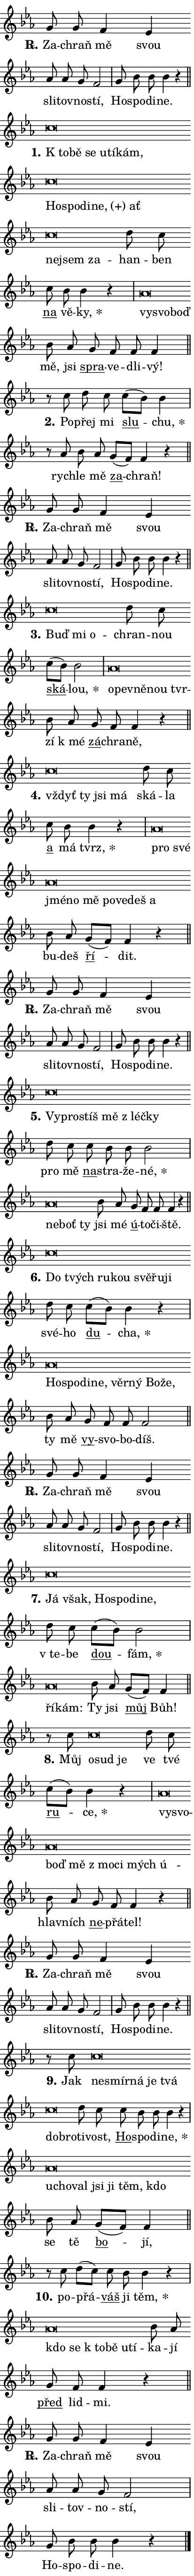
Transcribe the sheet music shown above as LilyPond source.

\version "2.24.0"
\header { tagline = "" }
\paper {
  indent = 0\cm
  top-margin = 0\cm
  right-margin = 0.13\cm % to fit lyric hyphens
  bottom-margin = 0\cm
  left-margin = 0\cm
  paper-width = 7\cm
  page-breaking = #ly:one-page-breaking
  system-system-spacing.basic-distance = #11
  score-system-spacing.basic-distance = #11
  ragged-last = ##f
}


%% Author: Thomas Morley
%% https://lists.gnu.org/archive/html/lilypond-user/2020-05/msg00002.html
#(define (line-position grob)
"Returns position of @var[grob} in current system:
   @code{'start}, if at first time-step
   @code{'end}, if at last time-step
   @code{'middle} otherwise
"
  (let* ((col (ly:item-get-column grob))
         (ln (ly:grob-object col 'left-neighbor))
         (rn (ly:grob-object col 'right-neighbor))
         (col-to-check-left (if (ly:grob? ln) ln col))
         (col-to-check-right (if (ly:grob? rn) rn col))
         (break-dir-left
           (and
             (ly:grob-property col-to-check-left 'non-musical #f)
             (ly:item-break-dir col-to-check-left)))
         (break-dir-right
           (and
             (ly:grob-property col-to-check-right 'non-musical #f)
             (ly:item-break-dir col-to-check-right))))
        (cond ((eqv? 1 break-dir-left) 'start)
              ((eqv? -1 break-dir-right) 'end)
              (else 'middle))))

#(define (tranparent-at-line-position vctor)
  (lambda (grob)
  "Relying on @code{line-position} select the relevant enry from @var{vctor}.
Used to determine transparency,"
    (case (line-position grob)
      ((end) (not (vector-ref vctor 0)))
      ((middle) (not (vector-ref vctor 1)))
      ((start) (not (vector-ref vctor 2))))))

noteHeadBreakVisibility =
#(define-music-function (break-visibility)(vector?)
"Makes @code{NoteHead}s transparent relying on @var{break-visibility}"
#{
  \override NoteHead.transparent =
    #(tranparent-at-line-position break-visibility)
#})

#(define delete-ledgers-for-transparent-note-heads
  (lambda (grob)
    "Reads whether a @code{NoteHead} is transparent.
If so this @code{NoteHead} is removed from @code{'note-heads} from
@var{grob}, which is supposed to be @code{LedgerLineSpanner}.
As a result ledgers are not printed for this @code{NoteHead}"
    (let* ((nhds-array (ly:grob-object grob 'note-heads))
           (nhds-list
             (if (ly:grob-array? nhds-array)
                 (ly:grob-array->list nhds-array)
                 '()))
           ;; Relies on the transparent-property being done before
           ;; Staff.LedgerLineSpanner.after-line-breaking is executed.
           ;; This is fragile ...
           (to-keep
             (remove
               (lambda (nhd)
                 (ly:grob-property nhd 'transparent #f))
               nhds-list)))
      ;; TODO find a better method to iterate over grob-arrays, similiar
      ;; to filter/remove etc for lists
      ;; For now rebuilt from scratch
      (set! (ly:grob-object grob 'note-heads)  '())
      (for-each
        (lambda (nhd)
          (ly:pointer-group-interface::add-grob grob 'note-heads nhd))
        to-keep))))

squashNotes = {
  \override NoteHead.X-extent = #'(-0.2 . 0.2)
  \override NoteHead.Y-extent = #'(-0.75 . 0)
  \override NoteHead.stencil =
    #(lambda (grob)
       (let ((pos (ly:grob-property grob 'staff-position)))
         (begin
           (if (< pos -7) (display "ERROR: Lower brevis then expected\n") (display ""))
           (if (<= pos -6) ly:text-interface::print ly:note-head::print))))
}
unSquashNotes = {
  \revert NoteHead.X-extent
  \revert NoteHead.Y-extent
  \revert NoteHead.stencil
}

hideNotes = \noteHeadBreakVisibility #begin-of-line-visible
unHideNotes = \noteHeadBreakVisibility #all-visible

% work-around for resetting accidentals
% https://lilypond.org/doc/v2.23/Documentation/notation/displaying-rhythms#unmetered-music
cadenzaMeasure = {
  \cadenzaOff
  \partial 1024 s1024
  \cadenzaOn
}

#(define-markup-command (accent layout props text) (markup?)
  "Underline accented syllable"
  (interpret-markup layout props
    #{\markup \override #'(offset . 4.3) \underline { #text }#}))

responsum = \markup \concat {
  "R" \hspace #-1.05 \path #0.1 #'((moveto 0 0.07) (lineto 0.9 0.8)) \hspace #0.05 "."
}

spaceSize = #0.6828661417322834 % exact space size for TeX Gyre Schola

\layout {
  \context {
    \Staff
    \remove "Time_signature_engraver"
    \override LedgerLineSpanner.after-line-breaking = #delete-ledgers-for-transparent-note-heads
  }
  \context {
    \Lyrics {
      \override LyricSpace.minimum-distance = \spaceSize
      \override LyricText.font-name = #"TeX Gyre Schola"
      \override LyricText.font-size = 1
      \override StanzaNumber.font-name = #"TeX Gyre Schola Bold"
      \override StanzaNumber.font-size = 1
    }
  }
  \context {
    \Score 
    \override NoteHead.text =
      #(lambda (grob) 
        (let ((pos (ly:grob-property grob 'staff-position)))
          #{\markup {
            \combine
              \halign #-0.55 \raise #(if (= pos -6) 0 0.5) \override #'(thickness . 2) \draw-line #'(3.2 . 0)
              \musicglyph "noteheads.sM1"
          }#}))
  }
}

% magnetic-lyrics.ily
%
%   written by
%     Jean Abou Samra <jean@abou-samra.fr>
%     Werner Lemberg <wl@gnu.org>
%
%   adapted by
%     Jiri Hon <jiri.hon@gmail.com>
%
% Version 2022-Apr-15

% https://www.mail-archive.com/lilypond-user@gnu.org/msg149350.html

#(define (Left_hyphen_pointer_engraver context)
   "Collect syllable-hyphen-syllable occurrences in lyrics and store
them in properties.  This engraver only looks to the left.  For
example, if the lyrics input is @code{foo -- bar}, it does the
following.

@itemize @bullet
@item
Set the @code{text} property of the @code{LyricHyphen} grob between
@q{foo} and @q{bar} to @code{foo}.

@item
Set the @code{left-hyphen} property of the @code{LyricText} grob with
text @q{foo} to the @code{LyricHyphen} grob between @q{foo} and
@q{bar}.
@end itemize

Use this auxiliary engraver in combination with the
@code{lyric-@/text::@/apply-@/magnetic-@/offset!} hook."
   (let ((hyphen #f)
         (text #f))
     (make-engraver
      (acknowledgers
       ((lyric-syllable-interface engraver grob source-engraver)
        (set! text grob)))
      (end-acknowledgers
       ((lyric-hyphen-interface engraver grob source-engraver)
        ;(when (not (grob::has-interface grob 'lyric-space-interface))
          (set! hyphen grob)));)
      ((stop-translation-timestep engraver)
       (when (and text hyphen)
         (ly:grob-set-object! text 'left-hyphen hyphen))
       (set! text #f)
       (set! hyphen #f)))))

#(define (lyric-text::apply-magnetic-offset! grob)
   "If the space between two syllables is less than the value in
property @code{LyricText@/.details@/.squash-threshold}, move the right
syllable to the left so that it gets concatenated with the left
syllable.

Use this function as a hook for
@code{LyricText@/.after-@/line-@/breaking} if the
@code{Left_@/hyphen_@/pointer_@/engraver} is active."
   (let ((hyphen (ly:grob-object grob 'left-hyphen #f)))
     (when hyphen
       (let ((left-text (ly:spanner-bound hyphen LEFT)))
         (when (grob::has-interface left-text 'lyric-syllable-interface)
           (let* ((common (ly:grob-common-refpoint grob left-text X))
                  (this-x-ext (ly:grob-extent grob common X))
                  (left-x-ext
                   (begin
                     ;; Trigger magnetism for left-text.
                     (ly:grob-property left-text 'after-line-breaking)
                     (ly:grob-extent left-text common X)))
                  ;; `delta` is the gap width between two syllables.
                  (delta (- (interval-start this-x-ext)
                            (interval-end left-x-ext)))
                  (details (ly:grob-property grob 'details))
                  (threshold (assoc-get 'squash-threshold details 0.2)))
             (when (< delta threshold)
               (let* (;; We have to manipulate the input text so that
                      ;; ligatures crossing syllable boundaries are not
                      ;; disabled.  For languages based on the Latin
                      ;; script this is essentially a beautification.
                      ;; However, for non-Western scripts it can be a
                      ;; necessity.
                      (lt (ly:grob-property left-text 'text))
                      (rt (ly:grob-property grob 'text))
                      (is-space (grob::has-interface hyphen 'lyric-space-interface))
                      (space (if is-space " " ""))
                      (extra-delta (if is-space spaceSize 0))
                      ;; Append new syllable.
                      (ltrt-space (if (and (string? lt) (string? rt))
                                (string-append lt space rt)
                                (make-concat-markup (list lt space rt))))
                      ;; Right-align `ltrt` to the right side.
                      (ltrt-space-markup (grob-interpret-markup
                               grob
                               (make-translate-markup
                                (cons (interval-length this-x-ext) 0)
                                (make-right-align-markup ltrt-space)))))
                 (begin
                   ;; Don't print `left-text`.
                   (ly:grob-set-property! left-text 'stencil #f)
                   ;; Set text and stencil (which holds all collected
                   ;; syllables so far) and shift it to the left.
                   (ly:grob-set-property! grob 'text ltrt-space)
                   (ly:grob-set-property! grob 'stencil ltrt-space-markup)
                   (ly:grob-translate-axis! grob (- (- delta extra-delta)) X))))))))))


#(define (lyric-hyphen::displace-bounds-first grob)
   ;; Make very sure this callback isn't triggered too early.
   (let ((left (ly:spanner-bound grob LEFT))
         (right (ly:spanner-bound grob RIGHT)))
     (ly:grob-property left 'after-line-breaking)
     (ly:grob-property right 'after-line-breaking)
     (ly:lyric-hyphen::print grob)))

squashThreshold = #0.4

\layout {
  \context {
    \Lyrics
    \consists #Left_hyphen_pointer_engraver
    \override LyricText.after-line-breaking =
      #lyric-text::apply-magnetic-offset!
    \override LyricHyphen.stencil = #lyric-hyphen::displace-bounds-first
    \override LyricText.details.squash-threshold = \squashThreshold
    \override LyricHyphen.minimum-distance = 0
    \override LyricHyphen.minimum-length = \squashThreshold
  }
}

squashText = \override LyricText.details.squash-threshold = 9999
unSquashText = \override LyricText.details.squash-threshold = \squashThreshold

leftText = \override LyricText.self-alignment-X = #LEFT
unLeftText = \revert LyricText.self-alignment-X

starOffset = #(lambda (grob) 
                (let ((x_offset (ly:self-alignment-interface::aligned-on-x-parent grob)))
                  (if (= x_offset 0) 0 (+ x_offset 1.2))))

star = #(define-music-function (syllable)(string?)
"Append star separator at the end of a syllable"
#{
  \once \override LyricText.X-offset = #starOffset
  \lyricmode { \markup {
    #syllable
    \override #'((font-name . "TeX Gyre Schola Bold")) \hspace #0.2 \lower #0.65 \larger "*"
  } }
#})

starAccent = #(define-music-function (syllable)(string?)
"Append star separator at the end of a syllable and make accent"
#{
  \once \override LyricText.X-offset = #starOffset
  \lyricmode { \markup {
    \accent #syllable
    \override #'((font-name . "TeX Gyre Schola Bold")) \hspace #0.2 \lower #0.65 \larger "*"
  } }
#})

breath = #(define-music-function (syllable)(string?)
"Append breathing indicator at the end of a syllable"
#{
  \lyricmode { \markup { #syllable "+" } }
#})

optionalBreath = #(define-music-function (syllable)(string?)
"Append optional breathing indicator at the end of a syllable"
#{
  \lyricmode { \markup { #syllable "(+)" } }
#})


\score {
    <<
        \new Voice = "melody" { \cadenzaOn \key es \major \relative { g'8 g f4 es \bar "" as8 as g f2 \cadenzaMeasure \bar "|" g8 bes bes bes4 r \cadenzaMeasure \bar "||" \break } }
        \new Lyrics \lyricsto "melody" { \lyricmode { \set stanza = \responsum
Za -- chraň mě svou sli -- tov -- no -- stí, Ho -- spo -- di -- ne. } }
    >>
    \layout {}
}

\score {
    <<
        \new Voice = "melody" { \cadenzaOn \key es \major \relative { \squashNotes c''\breve*1/16 \hideNotes \breve*1/16 \bar "" \breve*1/16 \bar "" \breve*1/16 \bar "" \breve*1/16 \bar "" \breve*1/16 \bar "" \breve*1/16 \bar "" \breve*1/16 \bar "" \breve*1/16 \bar "" \breve*1/16 \bar "" \breve*1/16 \bar "" \breve*1/16 \bar "" \breve*1/16 \breve*1/16 \bar "" \unHideNotes \unSquashNotes d8 c \bar "" c bes bes4 r \cadenzaMeasure \bar "|" \squashNotes as\breve*1/16 \hideNotes \breve*1/16 \breve*1/16 \bar "" \unHideNotes \unSquashNotes bes8 as \bar "" g f f f4 \cadenzaMeasure \bar "||" \break } }
        \new Lyrics \lyricsto "melody" { \lyricmode { \set stanza = "1."
\leftText "K to" -- \squashText bě se u -- tí -- kám, Ho -- spo -- di -- \optionalBreath ne, ať nej -- sem za -- \unLeftText \unSquashText han -- ben \markup \accent na vě -- \star ky, \leftText vy -- \squashText svo -- boď \unLeftText \unSquashText mě, jsi \markup \accent spra -- ve -- dli -- vý! } }
    >>
    \layout {}
}

\score {
    <<
        \new Voice = "melody" { \cadenzaOn \key es \major \relative { r8 c'' d8 c \bar "" c[( bes)] bes4 \cadenzaMeasure \bar "|" r8 as bes8 as \bar "" g[( f)] f4 r \cadenzaMeasure \bar "||" \break } }
        \new Lyrics \lyricsto "melody" { \lyricmode { \set stanza = "2."
Po -- přej mi \markup \accent slu -- \star chu, rych -- le mě \markup \accent za -- chraň! } }
    >>
    \layout {}
}

\score {
    <<
        \new Voice = "melody" { \cadenzaOn \key es \major \relative { g'8 g f4 es \bar "" as8 as g f2 \cadenzaMeasure \bar "|" g8 bes bes bes4 r \cadenzaMeasure \bar "||" \break } }
        \new Lyrics \lyricsto "melody" { \lyricmode { \set stanza = \responsum
Za -- chraň mě svou sli -- tov -- no -- stí, Ho -- spo -- di -- ne. } }
    >>
    \layout {}
}

\score {
    <<
        \new Voice = "melody" { \cadenzaOn \key es \major \relative { \squashNotes c''\breve*1/16 \hideNotes \breve*1/16 \breve*1/16 \bar "" \unHideNotes \unSquashNotes d8 c \bar "" c[( bes)] bes2 \cadenzaMeasure \bar "|" \squashNotes as\breve*1/16 \hideNotes \breve*1/16 \bar "" \breve*1/16 \bar "" \breve*1/16 \breve*1/16 \bar "" \unHideNotes \unSquashNotes bes8 as \bar "" g f f4 r \cadenzaMeasure \bar "||" \break } }
        \new Lyrics \lyricsto "melody" { \lyricmode { \set stanza = "3."
\leftText Buď \squashText mi o -- \unLeftText \unSquashText chran -- nou \markup \accent ská -- \star lou, \leftText o -- \squashText pev -- ně -- nou tvr -- \unLeftText \unSquashText zí "k mé" \markup \accent zá -- chra -- ně, } }
    >>
    \layout {}
}

\score {
    <<
        \new Voice = "melody" { \cadenzaOn \key es \major \relative { \squashNotes c''\breve*1/16 \hideNotes \breve*1/16 \bar "" \breve*1/16 \breve*1/16 \bar "" \unHideNotes \unSquashNotes d8 c \bar "" c bes bes4 r \cadenzaMeasure \bar "|" \squashNotes as\breve*1/16 \hideNotes \breve*1/16 \bar "" \breve*1/16 \bar "" \breve*1/16 \bar "" \breve*1/16 \bar "" \breve*1/16 \bar "" \breve*1/16 \bar "" \breve*1/16 \breve*1/16 \bar "" \unHideNotes \unSquashNotes bes8 as \bar "" g[( f)] f4 r \cadenzaMeasure \bar "||" \break } }
        \new Lyrics \lyricsto "melody" { \lyricmode { \set stanza = "4."
\leftText vždyť \squashText ty jsi má \unLeftText \unSquashText ská -- la \markup \accent a má \star tvrz, \leftText pro \squashText své jmé -- no mě po -- ve -- deš a \unLeftText \unSquashText bu -- deš \markup \accent ří -- dit. } }
    >>
    \layout {}
}

\score {
    <<
        \new Voice = "melody" { \cadenzaOn \key es \major \relative { g'8 g f4 es \bar "" as8 as g f2 \cadenzaMeasure \bar "|" g8 bes bes bes4 r \cadenzaMeasure \bar "||" \break } }
        \new Lyrics \lyricsto "melody" { \lyricmode { \set stanza = \responsum
Za -- chraň mě svou sli -- tov -- no -- stí, Ho -- spo -- di -- ne. } }
    >>
    \layout {}
}

\score {
    <<
        \new Voice = "melody" { \cadenzaOn \key es \major \relative { \squashNotes c''\breve*1/16 \hideNotes \breve*1/16 \bar "" \breve*1/16 \bar "" \breve*1/16 \bar "" \breve*1/16 \breve*1/16 \bar "" \unHideNotes \unSquashNotes d8 c \bar "" c bes bes bes2 \cadenzaMeasure \bar "|" \squashNotes as\breve*1/16 \hideNotes \breve*1/16 \breve*1/16 \bar "" \unHideNotes \unSquashNotes bes8 as \bar "" g f f f4 r \cadenzaMeasure \bar "||" \break } }
        \new Lyrics \lyricsto "melody" { \lyricmode { \set stanza = "5."
\leftText Vy -- \squashText pro -- stíš mě "z léč" -- ky \unLeftText \unSquashText pro mě \markup \accent na -- stra -- že -- \star né, \leftText ne -- \squashText boť ty \unLeftText \unSquashText jsi mé \markup \accent ú -- to -- či -- ště. } }
    >>
    \layout {}
}

\score {
    <<
        \new Voice = "melody" { \cadenzaOn \key es \major \relative { \squashNotes c''\breve*1/16 \hideNotes \breve*1/16 \bar "" \breve*1/16 \bar "" \breve*1/16 \bar "" \breve*1/16 \bar "" \breve*1/16 \breve*1/16 \bar "" \unHideNotes \unSquashNotes d8 c \bar "" c[( bes)] bes4 r \cadenzaMeasure \bar "|" \squashNotes as\breve*1/16 \hideNotes \breve*1/16 \bar "" \breve*1/16 \bar "" \breve*1/16 \bar "" \breve*1/16 \bar "" \breve*1/16 \bar "" \breve*1/16 \breve*1/16 \bar "" \unHideNotes \unSquashNotes bes8 as \bar "" g f f f2 \cadenzaMeasure \bar "||" \break } }
        \new Lyrics \lyricsto "melody" { \lyricmode { \set stanza = "6."
\leftText Do \squashText tvých ru -- kou svě -- řu -- ji \unLeftText \unSquashText své -- ho \markup \accent du -- \star cha, \leftText Ho -- \squashText spo -- di -- ne, věr -- ný Bo -- že, \unLeftText \unSquashText ty mě \markup \accent vy -- svo -- bo -- díš. } }
    >>
    \layout {}
}

\score {
    <<
        \new Voice = "melody" { \cadenzaOn \key es \major \relative { g'8 g f4 es \bar "" as8 as g f2 \cadenzaMeasure \bar "|" g8 bes bes bes4 r \cadenzaMeasure \bar "||" \break } }
        \new Lyrics \lyricsto "melody" { \lyricmode { \set stanza = \responsum
Za -- chraň mě svou sli -- tov -- no -- stí, Ho -- spo -- di -- ne. } }
    >>
    \layout {}
}

\score {
    <<
        \new Voice = "melody" { \cadenzaOn \key es \major \relative { \squashNotes c''\breve*1/16 \hideNotes \breve*1/16 \bar "" \breve*1/16 \bar "" \breve*1/16 \bar "" \breve*1/16 \breve*1/16 \bar "" \unHideNotes \unSquashNotes d8 c \bar "" c[( bes)] bes2 \cadenzaMeasure \bar "|" \squashNotes as\breve*1/16 \hideNotes \breve*1/16 \bar "" \unHideNotes \unSquashNotes bes8 as \bar "" g[( f)] f4 \cadenzaMeasure \bar "||" \break } }
        \new Lyrics \lyricsto "melody" { \lyricmode { \set stanza = "7."
\leftText Já \squashText však, Ho -- spo -- di -- ne, \unLeftText \unSquashText "v te" -- be \markup \accent dou -- \star fám, \leftText ří -- \squashText kám: \unLeftText \unSquashText Ty jsi \markup \accent můj Bůh! } }
    >>
    \layout {}
}

\score {
    <<
        \new Voice = "melody" { \cadenzaOn \key es \major \relative { r8 c''8 \squashNotes c\breve*1/16 \hideNotes \breve*1/16 \breve*1/16 \bar "" \unHideNotes \unSquashNotes d8 c \bar "" c[( bes)] bes4 r \cadenzaMeasure \bar "|" \squashNotes as\breve*1/16 \hideNotes \breve*1/16 \bar "" \breve*1/16 \bar "" \breve*1/16 \bar "" \breve*1/16 \bar "" \breve*1/16 \bar "" \breve*1/16 \breve*1/16 \bar "" \unHideNotes \unSquashNotes bes8 as \bar "" g f f4 r \cadenzaMeasure \bar "||" \break } }
        \new Lyrics \lyricsto "melody" { \lyricmode { \set stanza = "8."
Můj \leftText o -- \squashText sud je \unLeftText \unSquashText ve tvé \markup \accent ru -- \star ce, \leftText vy -- \squashText svo -- boď mě "z mo" -- ci mých ú -- \unLeftText \unSquashText hlav -- ních \markup \accent ne -- přá -- tel! } }
    >>
    \layout {}
}

\score {
    <<
        \new Voice = "melody" { \cadenzaOn \key es \major \relative { g'8 g f4 es \bar "" as8 as g f2 \cadenzaMeasure \bar "|" g8 bes bes bes4 r \cadenzaMeasure \bar "||" \break } }
        \new Lyrics \lyricsto "melody" { \lyricmode { \set stanza = \responsum
Za -- chraň mě svou sli -- tov -- no -- stí, Ho -- spo -- di -- ne. } }
    >>
    \layout {}
}

\score {
    <<
        \new Voice = "melody" { \cadenzaOn \key es \major \relative { r8 c''8 \squashNotes c\breve*1/16 \hideNotes \breve*1/16 \bar "" \breve*1/16 \bar "" \breve*1/16 \bar "" \breve*1/16 \bar "" \breve*1/16 \breve*1/16 \bar "" \unHideNotes \unSquashNotes d8 c \bar "" c bes bes bes4 r \cadenzaMeasure \bar "|" \squashNotes as\breve*1/16 \hideNotes \breve*1/16 \bar "" \breve*1/16 \bar "" \breve*1/16 \bar "" \breve*1/16 \bar "" \breve*1/16 \breve*1/16 \bar "" \unHideNotes \unSquashNotes bes8 as \bar "" g[( f)] f4 \cadenzaMeasure \bar "||" \break } }
        \new Lyrics \lyricsto "melody" { \lyricmode { \set stanza = "9."
Jak \leftText ne -- \squashText smír -- ná je tvá dob -- ro -- \unLeftText \unSquashText ti -- vost, \markup \accent Ho -- spo -- di -- \star ne, \leftText u -- \squashText cho -- val jsi ji těm, kdo \unLeftText \unSquashText se tě \markup \accent bo -- jí, } }
    >>
    \layout {}
}

\score {
    <<
        \new Voice = "melody" { \cadenzaOn \key es \major \relative { r8 c'' d8[( c)] \bar "" c bes bes4 r \cadenzaMeasure \bar "|" \squashNotes as\breve*1/16 \hideNotes \breve*1/16 \bar "" \breve*1/16 \bar "" \breve*1/16 \bar "" \breve*1/16 \breve*1/16 \bar "" \unHideNotes \unSquashNotes bes8 as \bar "" g f f4 r \cadenzaMeasure \bar "||" \break } }
        \new Lyrics \lyricsto "melody" { \lyricmode { \set stanza = "10."
po -- přá -- \markup \accent váš ji \star těm, \leftText kdo \squashText se "k to" -- bě u -- tí -- \unLeftText \unSquashText ka -- jí \markup \accent před lid -- mi. } }
    >>
    \layout {}
}

\score {
    <<
        \new Voice = "melody" { \cadenzaOn \key es \major \relative { g'8 g f4 es \bar "" as8 as g f2 \cadenzaMeasure \bar "|" g8 bes bes bes4 r \cadenzaMeasure \bar "||" \break } \bar "|." }
        \new Lyrics \lyricsto "melody" { \lyricmode { \set stanza = \responsum
Za -- chraň mě svou sli -- tov -- no -- stí, Ho -- spo -- di -- ne. } }
    >>
    \layout {}
}
